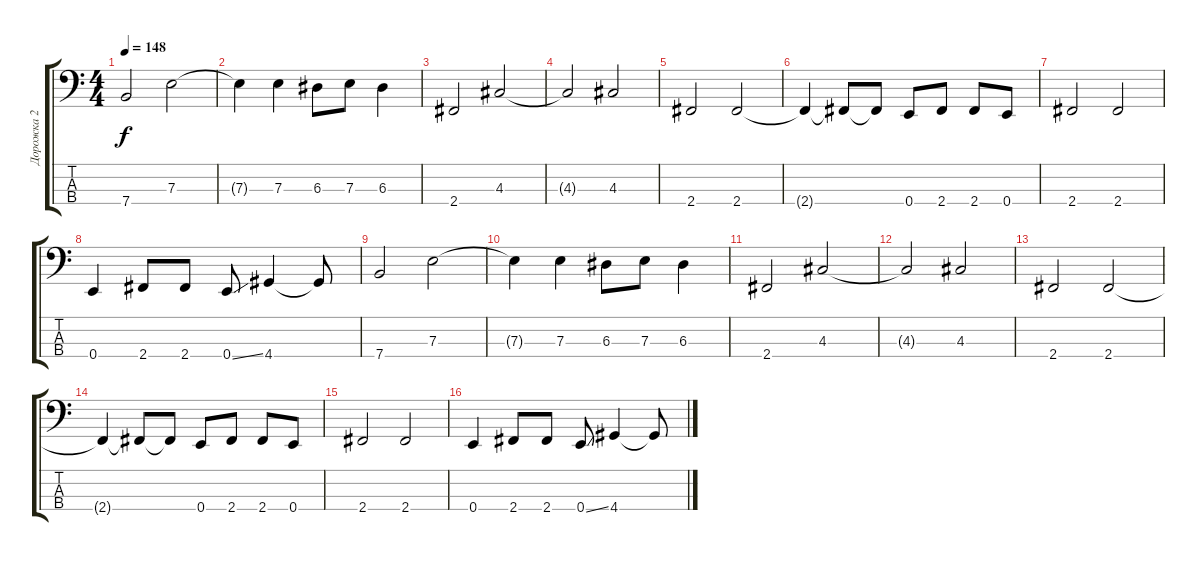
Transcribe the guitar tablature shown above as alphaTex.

\track ("Дорожка 2" "Дорожка 2") {instrument electricbassfinger}
\staff {score tabs}
\tuning (G2 D2 A1 E1) {hide}
\ts (4 4)
\tempo 148
\clef f4
\ks c
7.4.2{dy f} 7.3.2 |
7.3{t}.4 7.3.4 6.3.8 7.3.8 6.3.4 |
2.4.2 4.3.2 |
4.3{t}.2 4.3.2 |
2.4.2 2.4.2 |
2.4{t}.4 2.4{t}.8 2.4{t}.8 0.4.8 2.4.8 2.4.8 0.4.8 |
2.4.2 2.4.2 |
0.4.4 2.4.8 2.4.8 0.4{ss}.8 4.4.4 4.4{t}.8 |
7.4.2 7.3.2 |
7.3{t}.4 7.3.4 6.3.8 7.3.8 6.3.4 |
2.4.2 4.3.2 |
4.3{t}.2 4.3.2 |
2.4.2 2.4.2 |
2.4{t}.4 2.4{t}.8 2.4{t}.8 0.4.8 2.4.8 2.4.8 0.4.8 |
2.4.2 2.4.2 |
0.4.4 2.4.8 2.4.8 0.4{ss}.8 4.4.4 4.4{t}.8
